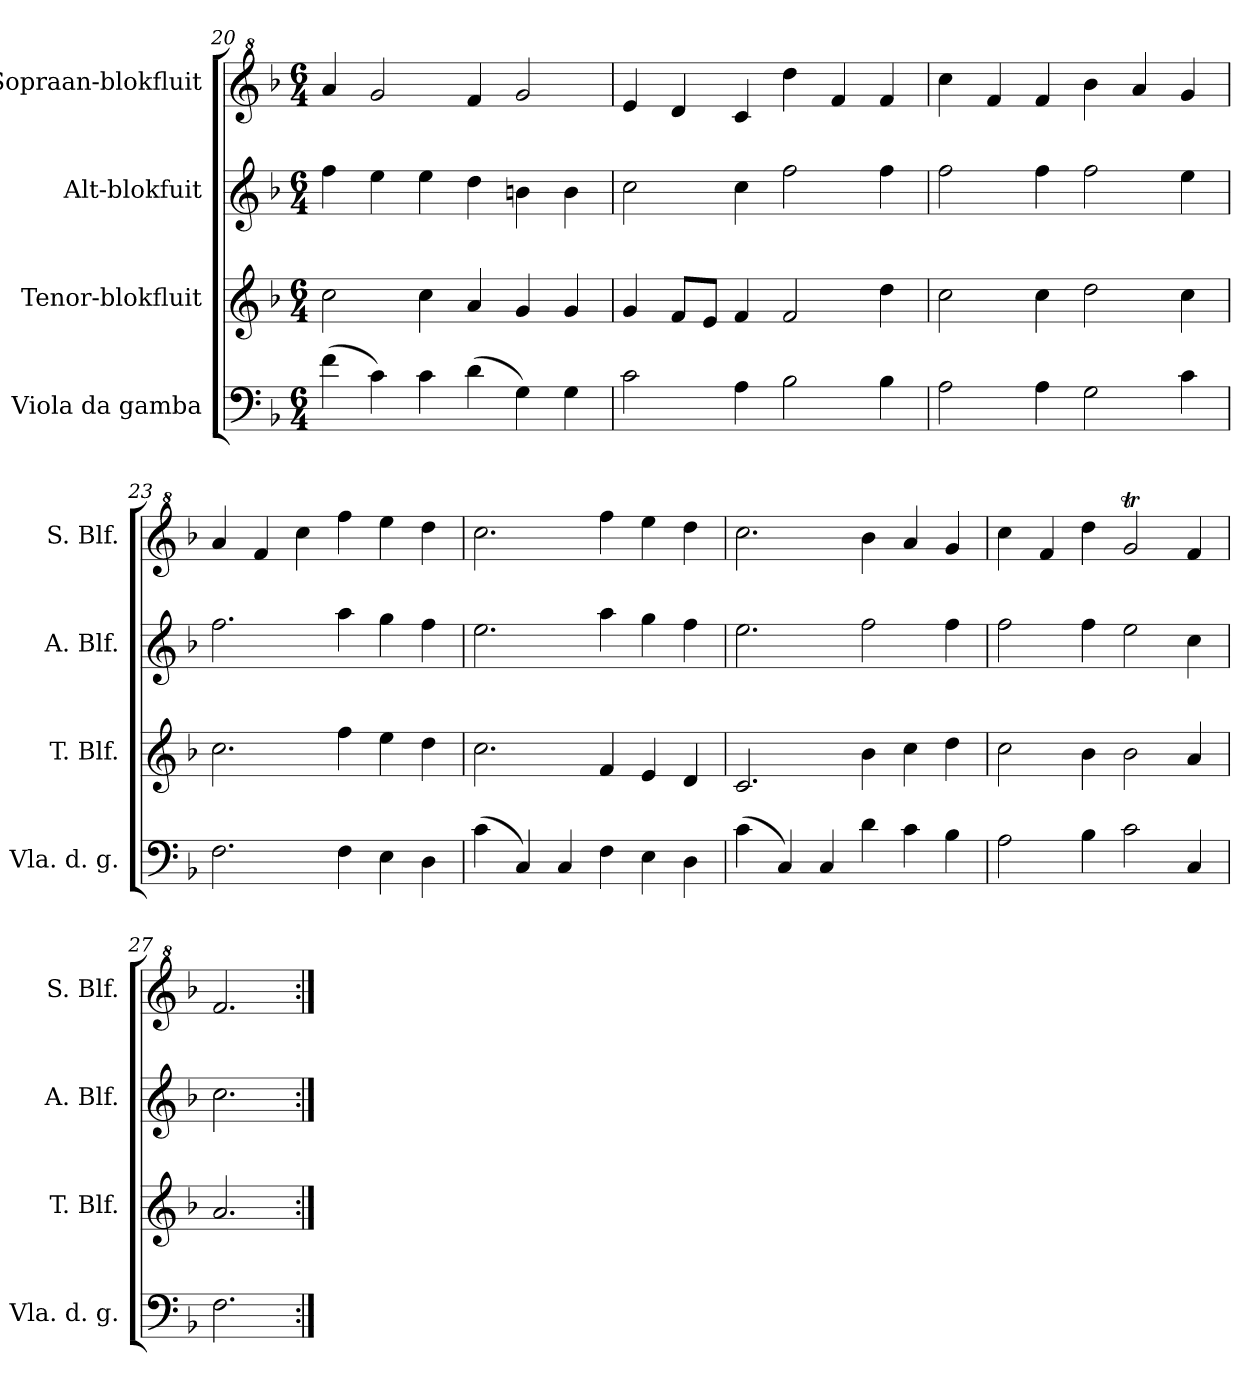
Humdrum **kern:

**kern	**kern	**kern	**kern
*part4	*part3	*part2	*part1
*staff4	*staff3	*staff2	*staff1
*I"Viola da gamba	*I"Tenor-blokfluit	*I"Alt-blokfuit	*I"Sopraan-blokfluit
*I'Vla. d. g.	*I'T. Blf.	*I'A. Blf.	*I'S. Blf.
*clefF4	*clefG2	*clefG2	*clefG^2
*k[b-]	*k[b-]	*k[b-]	*k[b-]
*M6/4	*M6/4	*M6/4	*M6/4
=20	=20	=20	=20
(4f\	2cc\	4ff\	4aa/
4c\)	.	4ee\	2gg/
4c\	4cc\	4ee\	.
(4d\	4a/	4dd\	4ff/
4G\)	4g/	4bn\	2gg/
4G\	4g/	4b\	.
=21	=21	=21	=21
2c\	4g/	2cc\	4ee/
.	8f/L	.	4dd/
.	8e/J	.	.
4A\	4f/	4cc\	4cc/
2B-\	2f/	2ff\	4ddd\
.	.	.	4ff/
4B-\	4dd\	4ff\	4ff/
=22	=22	=22	=22
2A\	2cc\	2ff\	4ccc\
.	.	.	4ff/
4A\	4cc\	4ff\	4ff/
2G\	2dd\	2ff\	4bb-\
.	.	.	4aa/
4c\	4cc\	4ee\	4gg/
!!LO:LB:g=z
=23	=23	=23	=23
2.F\	2.cc\	2.ff\	4aa/
.	.	.	4ff/
.	.	.	4ccc\
4F\	4ff\	4aa\	4fff\
4E\	4ee\	4gg\	4eee\
4D\	4dd\	4ff\	4ddd\
=24	=24	=24	=24
(4c\	2.cc\	2.ee\	2.ccc\
4C/)	.	.	.
4C/	.	.	.
4F\	4f/	4aa\	4fff\
4E\	4e/	4gg\	4eee\
4D\	4d/	4ff\	4ddd\
=25	=25	=25	=25
(4c\	2.c/	2.ee\	2.ccc\
4C/)	.	.	.
4C/	.	.	.
4d\	4b-\	2ff\	4bb-\
4c\	4cc\	.	4aa/
4B-\	4dd\	4ff\	4gg/
=26	=26	=26	=26
2A\	2cc\	2ff\	4ccc\
.	.	.	4ff/
4B-\	4b-\	4ff\	4ddd\
2c\	2b-\	2ee\	2ggT/
4C/	4a/	4cc\	4ff/
=27	=27	=27	=27
2.F\	2.a/	2.cc\	2.ff/
=:|!	=:|!	=:|!	=:|!
*-	*-	*-	*-
